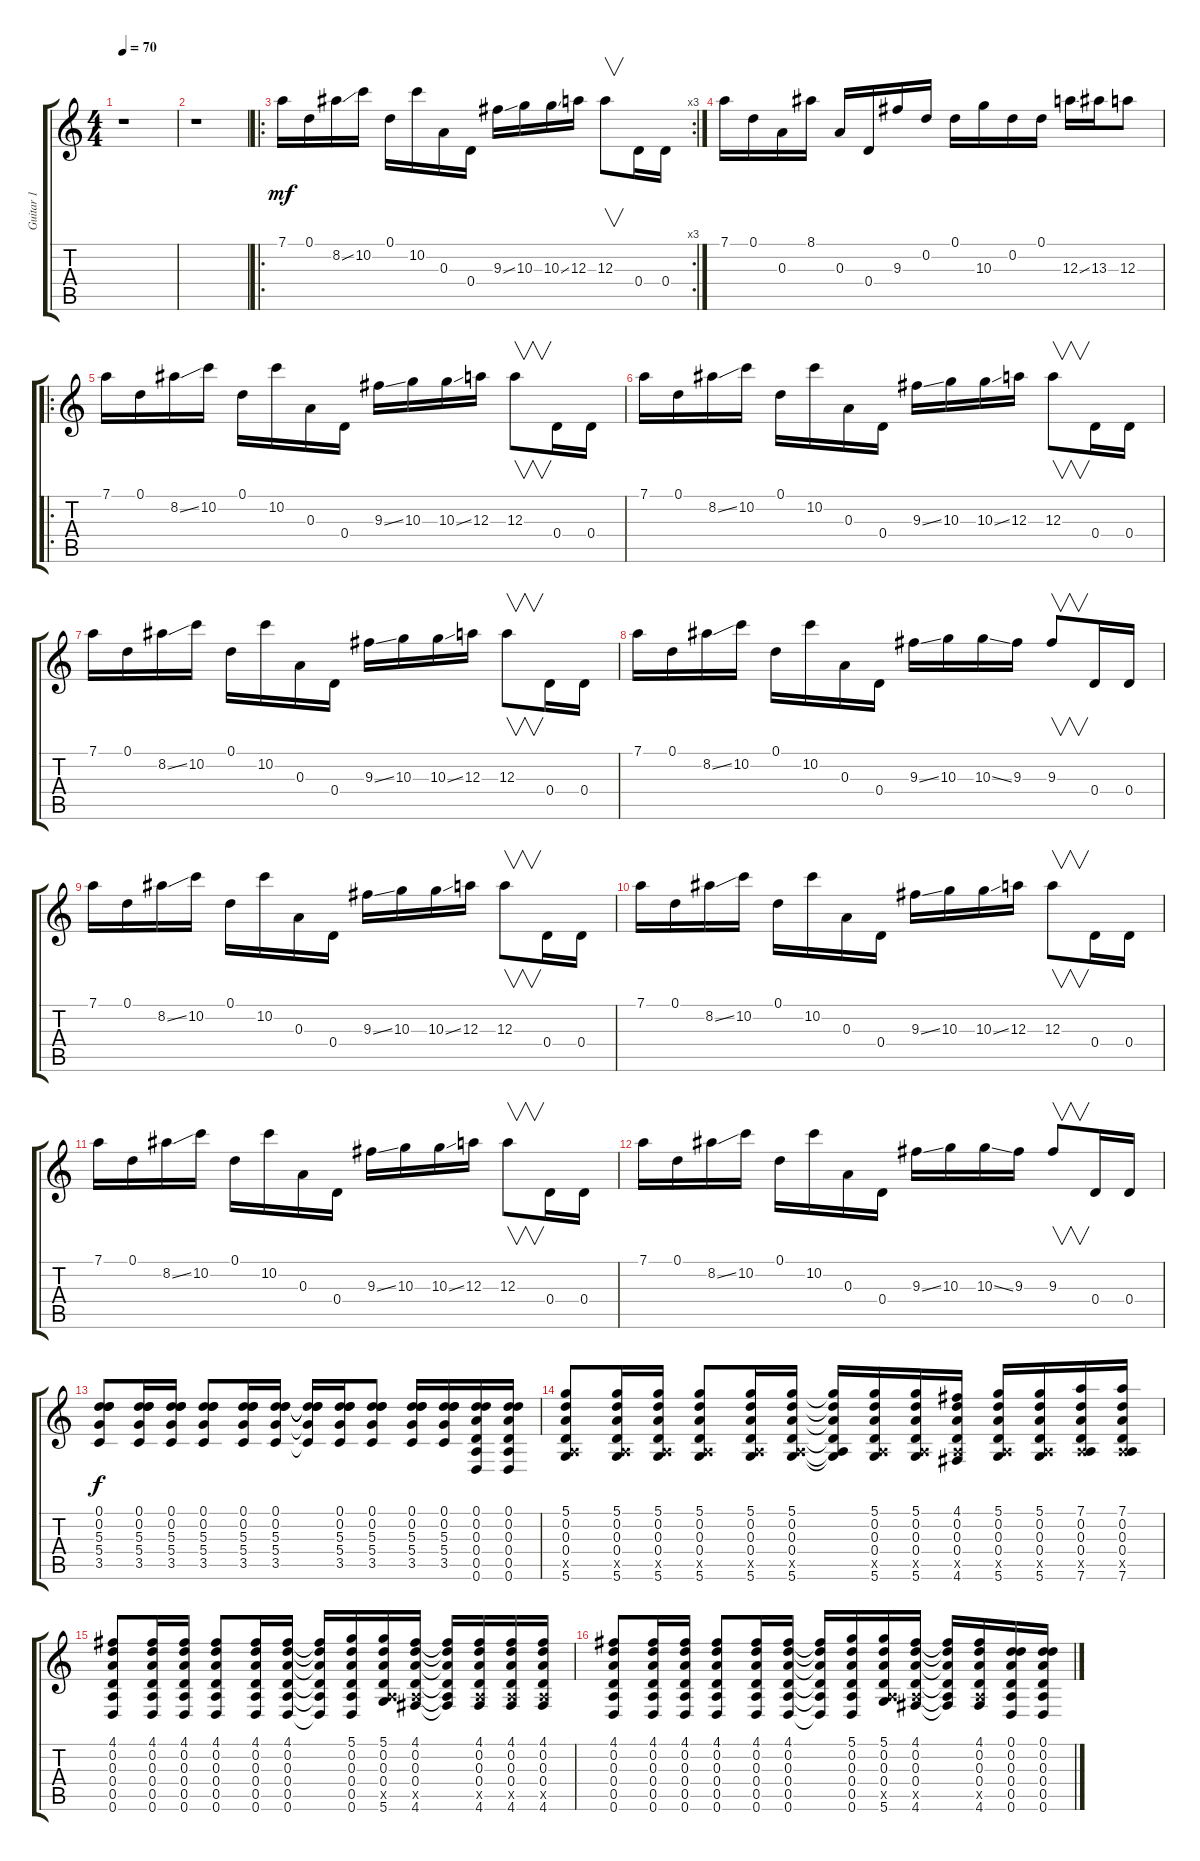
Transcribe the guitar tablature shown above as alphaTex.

\track ("Guitar 1" "Guitar 1") {instrument electricguitarclean}
\staff {score tabs}
\tuning (D4 D4 A3 D3 A2 D2) {hide}
\ts (4 4)
\tempo 70
\clef g2
\ks c
r.1{dy mf instrument electricguitarclean} |
r.1 |
\ro
\rc 3
7.1.16 0.1.16 8.2{ss}.16 10.2.16 0.1.16 10.2.16 0.3.16 0.4.16 9.3{ss}.16 10.3.16 10.3{ss}.16 12.3.16 12.3.8{v} 0.4.16 0.4.16 |
7.1.16 0.1.16 0.3.16 8.1.16 0.3.16 0.4.16 9.3.16 0.2.16 0.1.16 10.3.16 0.2.16 0.1.16 12.3{ss}.16 13.3.16 12.3.8 |
\ro
7.1.16 0.1.16 8.2{ss}.16 10.2.16 0.1.16 10.2.16 0.3.16 0.4.16 9.3{ss}.16 10.3.16 10.3{ss}.16 12.3.16 12.3.8{v} 0.4.16 0.4.16 |
7.1.16 0.1.16 8.2{ss}.16 10.2.16 0.1.16 10.2.16 0.3.16 0.4.16 9.3{ss}.16 10.3.16 10.3{ss}.16 12.3.16 12.3.8{v} 0.4.16 0.4.16 |
7.1.16 0.1.16 8.2{ss}.16 10.2.16 0.1.16 10.2.16 0.3.16 0.4.16 9.3{ss}.16 10.3.16 10.3{ss}.16 12.3.16 12.3.8{v} 0.4.16 0.4.16 |
7.1.16 0.1.16 8.2{ss}.16 10.2.16 0.1.16 10.2.16 0.3.16 0.4.16 9.3{ss}.16 10.3.16 10.3{ss}.16 9.3.16 9.3.8{v} 0.4.16 0.4.16 |
7.1.16 0.1.16 8.2{ss}.16 10.2.16 0.1.16 10.2.16 0.3.16 0.4.16 9.3{ss}.16 10.3.16 10.3{ss}.16 12.3.16 12.3.8{v} 0.4.16 0.4.16 |
7.1.16 0.1.16 8.2{ss}.16 10.2.16 0.1.16 10.2.16 0.3.16 0.4.16 9.3{ss}.16 10.3.16 10.3{ss}.16 12.3.16 12.3.8{v} 0.4.16 0.4.16 |
7.1.16 0.1.16 8.2{ss}.16 10.2.16 0.1.16 10.2.16 0.3.16 0.4.16 9.3{ss}.16 10.3.16 10.3{ss}.16 12.3.16 12.3.8{v} 0.4.16 0.4.16 |
7.1.16 0.1.16 8.2{ss}.16 10.2.16 0.1.16 10.2.16 0.3.16 0.4.16 9.3{ss}.16 10.3.16 10.3{ss}.16 9.3.16 9.3.8{v} 0.4.16 0.4.16 |
(0.1 0.2 5.3 5.4 3.5).8{dy f} (0.1 0.2 5.3 5.4 3.5).16 (0.1 0.2 5.3 5.4 3.5).16 (0.1 0.2 5.3 5.4 3.5).8 (0.1 0.2 5.3 5.4 3.5).16 (0.1 0.2 5.3 5.4 3.5).16 (0.1{t} 0.2{t} 5.3{t} 5.4{t} 3.5{t}).16 (0.1 0.2 5.3 5.4 3.5).16 (0.1 0.2 5.3 5.4 3.5).8 (0.1 0.2 5.3 5.4 3.5).16 (0.1 0.2 5.3 5.4 3.5).16 (0.1 0.2 0.3 0.4 0.5 0.6).16 (0.1 0.2 0.3 0.4 0.5 0.6).16 |
(5.1 0.2 0.3 0.4 0.5{x} 5.6).8 (5.1 0.2 0.3 0.4 0.5{x} 5.6).16 (5.1 0.2 0.3 0.4 0.5{x} 5.6).16 (5.1 0.2 0.3 0.4 0.5{x} 5.6).8 (5.1 0.2 0.3 0.4 0.5{x} 5.6).16 (5.1 0.2 0.3 0.4 0.5{x} 5.6).16 (5.1{t} 0.2{t} 0.3{t} 0.4{t} 0.5{t} 5.6{t}).16 (5.1 0.2 0.3 0.4 0.5{x} 5.6).16 (5.1 0.2 0.3 0.4 0.5{x} 5.6).16 (4.1 0.2 0.3 0.4 0.5{x} 4.6).16 (5.1 0.2 0.3 0.4 0.5{x} 5.6).16 (5.1 0.2 0.3 0.4 0.5{x} 5.6).16 (7.1 0.2 0.3 0.4 0.5{x} 7.6).16 (7.1 0.2 0.3 0.4 0.5{x} 7.6).16 |
(4.1 0.2 0.3 0.4 0.5 0.6).8 (4.1 0.2 0.3 0.4 0.5 0.6).16 (4.1 0.2 0.3 0.4 0.5 0.6).16 (4.1 0.2 0.3 0.4 0.5 0.6).8 (4.1 0.2 0.3 0.4 0.5 0.6).16 (4.1 0.2 0.3 0.4 0.5 0.6).16 (4.1{t} 0.2{t} 0.3{t} 0.4{t} 0.5{t} 0.6{t}).16 (5.1 0.2 0.3 0.4 0.5 0.6).16 (5.1 0.2 0.3 0.4 0.5{x} 5.6).16 (4.1 0.2 0.3 0.4 0.5{x} 4.6).16 (4.1{t} 0.2{t} 0.3{t} 0.4{t} 0.5{t} 4.6{t}).16 (4.1 0.2 0.3 0.4 0.5{x} 4.6).16 (4.1 0.2 0.3 0.4 0.5{x} 4.6).16 (4.1 0.2 0.3 0.4 0.5{x} 4.6).16 |
(4.1 0.2 0.3 0.4 0.5 0.6).8 (4.1 0.2 0.3 0.4 0.5 0.6).16 (4.1 0.2 0.3 0.4 0.5 0.6).16 (4.1 0.2 0.3 0.4 0.5 0.6).8 (4.1 0.2 0.3 0.4 0.5 0.6).16 (4.1 0.2 0.3 0.4 0.5 0.6).16 (4.1{t} 0.2{t} 0.3{t} 0.4{t} 0.5{t} 0.6{t}).16 (5.1 0.2 0.3 0.4 0.5 0.6).16 (5.1 0.2 0.3 0.4 0.5{x} 5.6).16 (4.1 0.2 0.3 0.4 0.5{x} 4.6).16 (4.1{t} 0.2{t} 0.3{t} 0.4{t} 0.5{t} 4.6{t}).16 (4.1 0.2 0.3 0.4 0.5{x} 4.6).16 (0.1 0.2 0.3 0.4 0.5 0.6).16 (0.1 0.2 0.3 0.4 0.5 0.6).16
